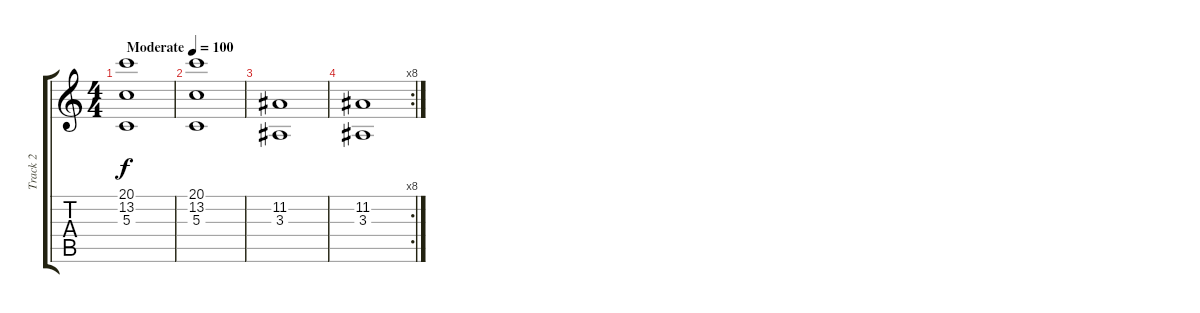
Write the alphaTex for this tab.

\track ("Track 2" "Track 2") {instrument tremolostrings}
\staff {score tabs}
\tuning (E4 B3 G3 D3 A2 E2) {hide}
\ts (4 4)
\tempo (100 "Moderate")
\clef g2
\ks c
(20.1 13.2 5.3).1{dy f instrument tremolostrings} |
(20.1 13.2 5.3).1 |
(11.2 3.3).1 |
\rc 8
(11.2 3.3).1
